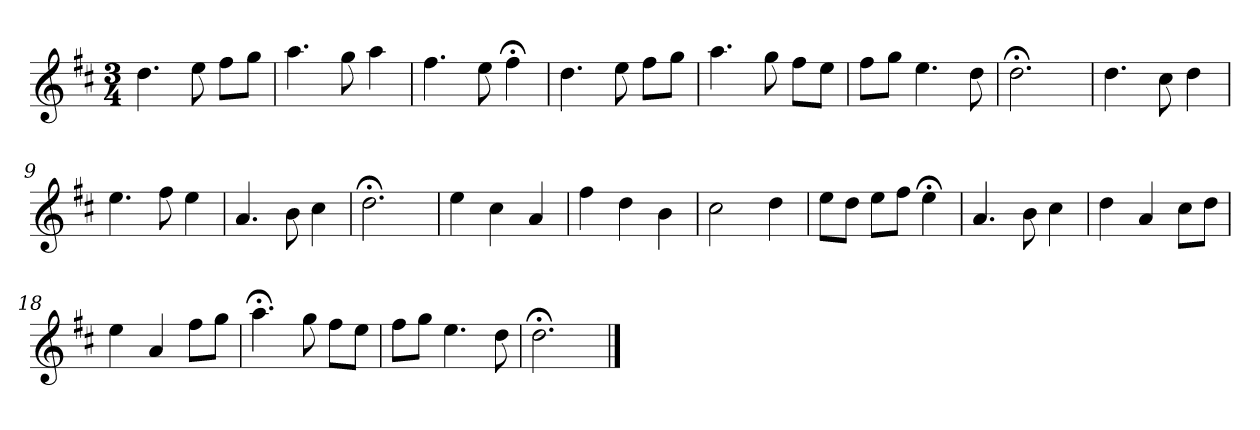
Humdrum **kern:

**kern
*part1
*staff1
*k[f#c#]
*D:
*M3/4
*MM120
=1
4.dd
8ee
8ff#L
8ggJ
=2
4.aa
8gg
4aa
=3
4.ff#
8ee
4ff#;<
=4
4.dd
8ee
8ff#L
8ggJ
=5
4.aa
8gg
8ff#L
8eeJ
=6
8ff#L
8ggJ
4.ee
8dd
=7
2.dd;<
=8
4.dd
8cc#
4dd
=9
4.ee
8ff#
4ee
=10
4.a
8b
4cc#
=11
2.dd;<
=12
4ee
4cc#
4a
=13
4ff#
4dd
4b
=14
2cc#
4dd
=15
8eeL
8ddJ
8eeL
8ff#J
4ee;<
=16
4.a
8b
4cc#
=17
4dd
4a
8cc#L
8ddJ
=18
4ee
4a
8ff#L
8ggJ
=19
4.aa;<
8gg
8ff#L
8eeJ
=20
8ff#L
8ggJ
4.ee
8dd
=21
2.dd;<
==
*-
